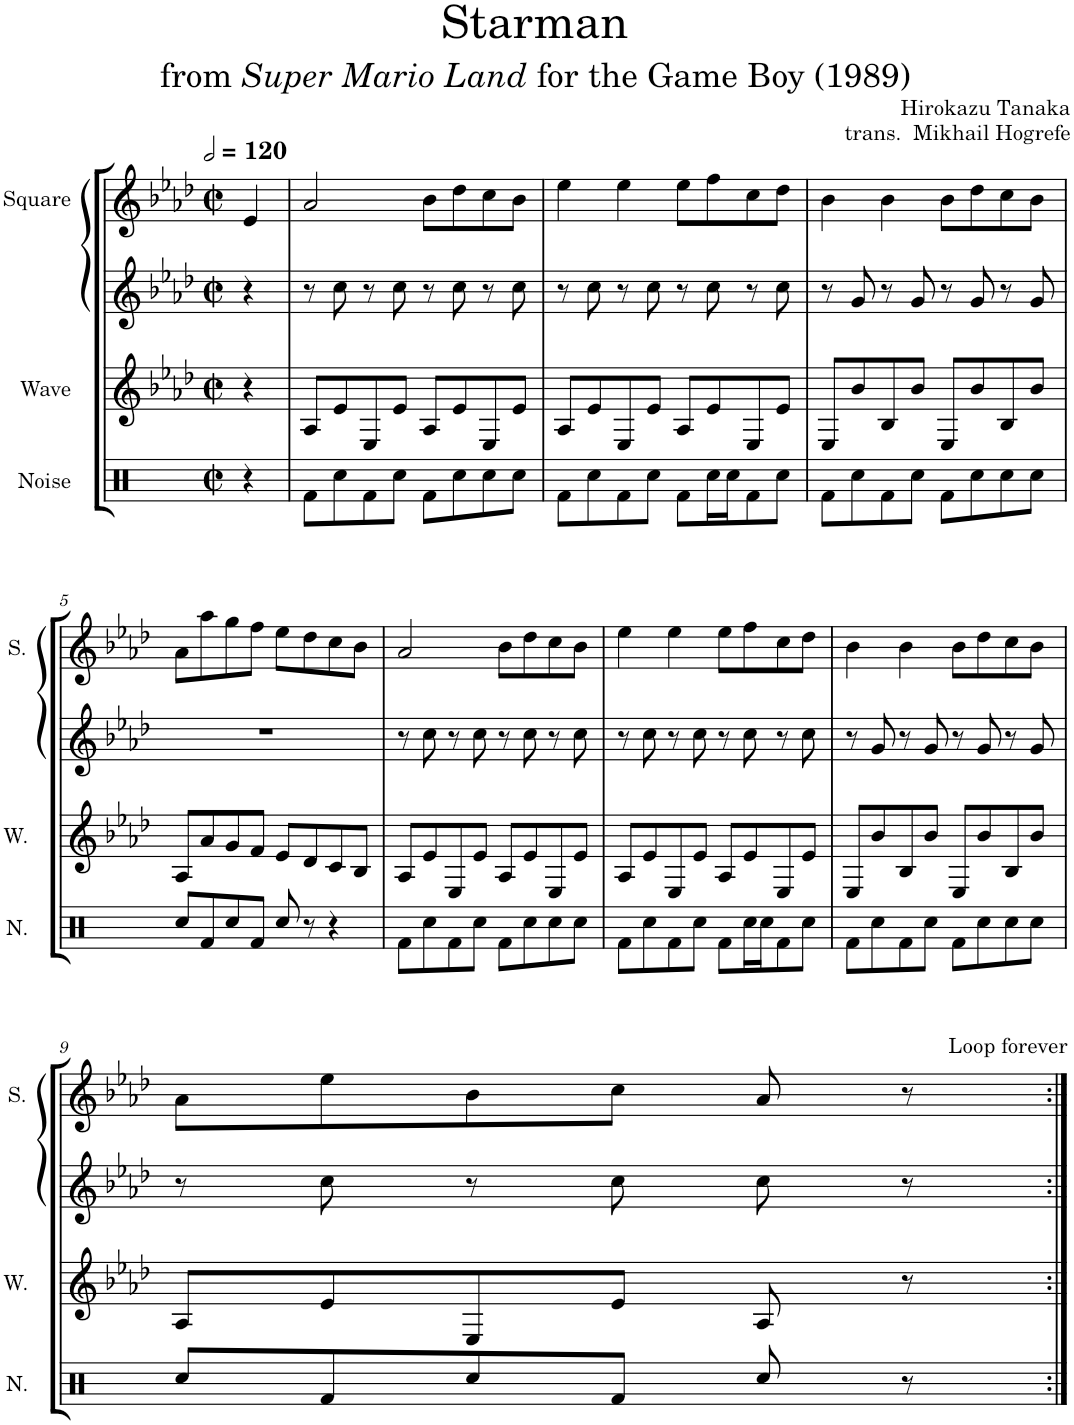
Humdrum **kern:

**kern	**kern	**kern	**kern
*part4	*part3	*part2	*part1
*staff4	*staff3	*staff2	*staff1
*I"Noise	*I"Wave	*I"Square Synthesizer	*I"Square
*I'N.	*I'W.	*	*I'S.
*clefX	*clefG2	*clefG2	*clefG2
*k[]	*k[b-e-a-d-]	*k[b-e-a-d-]	*k[b-e-a-d-]
*M2/2	*M2/2	*M2/2	*M2/2
*met(c|)	*met(c|)	*met(c|)	*met(c|)
*MM240	*MM240	*MM240	*MM240
=1	=1	=1	=1
4r	4r	4r	4e-/
=2	=2	=2	=2
8Rf\L	8A-/L	8r	2a-/
8Rcc\	8e-/	8cc\	.
8Rf\	8E-/	8r	.
8Rcc\J	8e-/J	8cc\	.
8Rf\L	8A-/L	8r	8b-\L
8Rcc\	8e-/	8cc\	8dd-\
8Rcc\	8E-/	8r	8cc\
8Rcc\J	8e-/J	8cc\	8b-\J
=3	=3	=3	=3
8Rf\L	8A-/L	8r	4ee-\
8Rcc\	8e-/	8cc\	.
8Rf\	8E-/	8r	4ee-\
8Rcc\J	8e-/J	8cc\	.
8Rf\L	8A-/L	8r	8ee-\L
16Rcc\L	8e-/	8cc\	8ff\
16Rcc\J	.	.	.
8Rf\	8E-/	8r	8cc\
8Rcc\J	8e-/J	8cc\	8dd-\J
=4	=4	=4	=4
8Rf\L	8E-/L	8r	4b-\
8Rcc\	8b-/	8g/	.
8Rf\	8B-/	8r	4b-\
8Rcc\J	8b-/J	8g/	.
8Rf\L	8E-/L	8r	8b-\L
8Rcc\	8b-/	8g/	8dd-\
8Rcc\	8B-/	8r	8cc\
8Rcc\J	8b-/J	8g/	8b-\J
!!LO:LB:g=z
=5	=5	=5	=5
8Rcc/L	8A-/L	1r	8a-\L
8Rf/	8a-/	.	8aa-\
8Rcc/	8g/	.	8gg\
8Rf/J	8f/J	.	8ff\J
8Rcc/	8e-/L	.	8ee-\L
8r	8d-/	.	8dd-\
4r	8c/	.	8cc\
.	8B-/J	.	8b-\J
=6	=6	=6	=6
8Rf\L	8A-/L	8r	2a-/
8Rcc\	8e-/	8cc\	.
8Rf\	8E-/	8r	.
8Rcc\J	8e-/J	8cc\	.
8Rf\L	8A-/L	8r	8b-\L
8Rcc\	8e-/	8cc\	8dd-\
8Rcc\	8E-/	8r	8cc\
8Rcc\J	8e-/J	8cc\	8b-\J
=7	=7	=7	=7
8Rf\L	8A-/L	8r	4ee-\
8Rcc\	8e-/	8cc\	.
8Rf\	8E-/	8r	4ee-\
8Rcc\J	8e-/J	8cc\	.
8Rf\L	8A-/L	8r	8ee-\L
16Rcc\L	8e-/	8cc\	8ff\
16Rcc\J	.	.	.
8Rf\	8E-/	8r	8cc\
8Rcc\J	8e-/J	8cc\	8dd-\J
=8	=8	=8	=8
8Rf\L	8E-/L	8r	4b-\
8Rcc\	8b-/	8g/	.
8Rf\	8B-/	8r	4b-\
8Rcc\J	8b-/J	8g/	.
8Rf\L	8E-/L	8r	8b-\L
8Rcc\	8b-/	8g/	8dd-\
8Rcc\	8B-/	8r	8cc\
8Rcc\J	8b-/J	8g/	8b-\J
!!LO:LB:g=z
=9	=9	=9	=9
8Rcc/L	8A-/L	8r	8a-\L
8Rf/	8e-/	8cc\	8ee-\
8Rcc/	8E-/	8r	8b-\
8Rf/J	8e-/J	8cc\	8cc\J
8Rcc/	8A-/	8cc\	8a-/
!	!	!	!LO:TX:a:t=Loop forever
8r	8r	8r	8r
=:|!	=:|!	=:|!	=:|!
*-	*-	*-	*-
